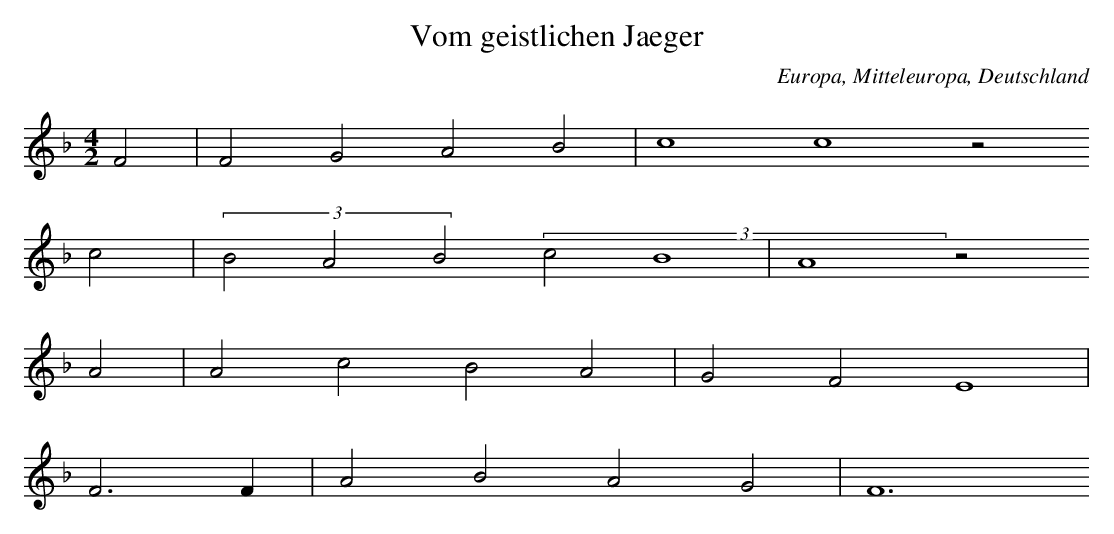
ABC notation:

X:1
T: Vom geistlichen Jaeger
O: Europa, Mitteleuropa, Deutschland
M: 4/2
L: 1/4
K: F
F2 | F2G2A2B2 | c4c4z2
c2 | (3B2A2B2(3c2B4 | A4z2
A2 | A2c2B2A2 | G2F2E4 |
F3F | A2B2A2G2 | F6
